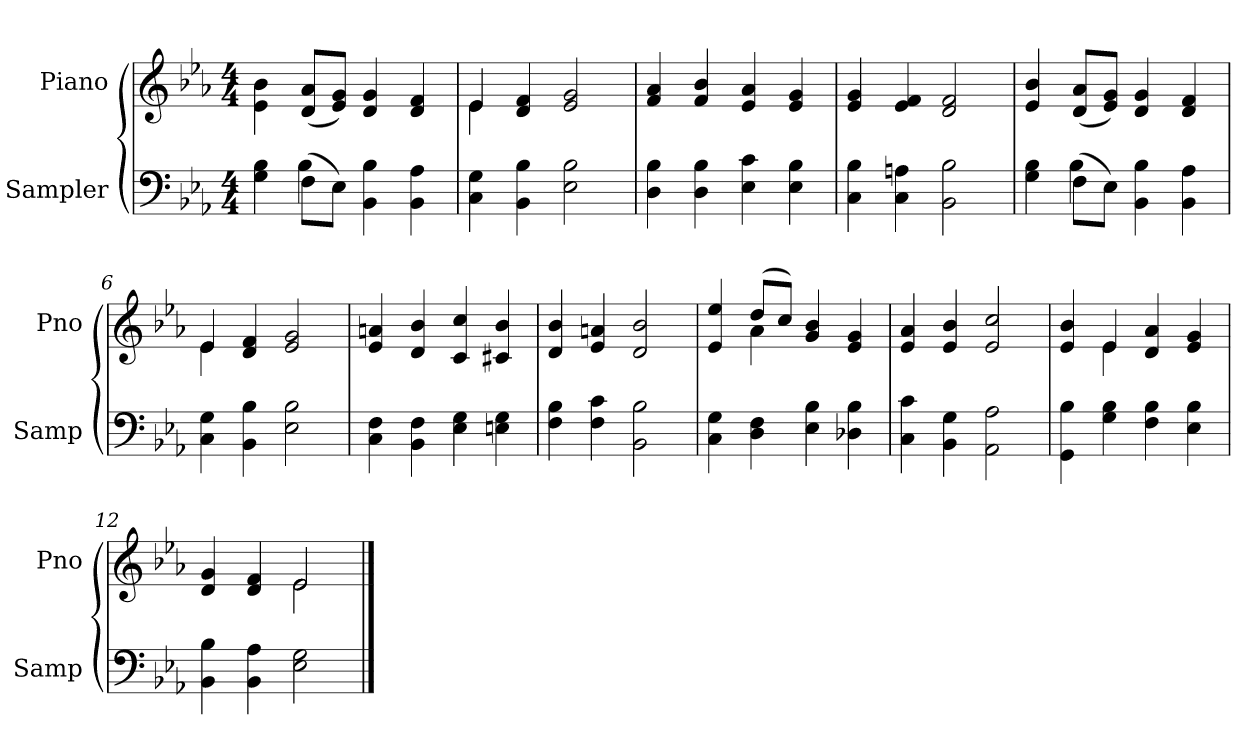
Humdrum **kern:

**kern	**kern
*part2	*part1
*staff2	*staff1
*I"Sampler	*I"Piano
*I'Samp	*I'Pno
*clefF4	*clefG2
*k[b-e-a-]	*k[b-e-a-]
*E-:	*E-:
*M4/4	*M4/4
=1	=1
*^	*
4G 4B-	4ryy	4e-\ 4b-\
(8F\L	4B-	(8d/ 8a-/L
8E-\J)	.	8e-/ 8g/J)
4BB- 4B-	2ryy	4d 4g
4BB- 4A-	.	4d 4f
*v	*v	*
=2	=2
*	*^
4C 4G	4e-/	4e-
4BB- 4B-	4d 4f	2.ryy
2E- 2B-	2e- 2g	.
*	*v	*v
=3	=3
4D 4B-	4f 4a-
4D 4B-	4f 4b-
4E- 4c	4e- 4a-
4E- 4B-	4e- 4g
=4	=4
4C 4B-	4e- 4g
4C 4An	4e- 4f
2BB- 2B-	2d 2f
=5	=5
*^	*
4G 4B-	4ryy	4e- 4b-
(8F\L	4B-	(8d/ 8a-/L
8E-\J)	.	8e-/ 8g/J)
4BB- 4B-	2ryy	4d 4g
4BB- 4A-	.	4d 4f
*v	*v	*
=6	=6
*	*^
4C 4G	4e-/	4e-
4BB- 4B-	4d 4f	2.ryy
2E- 2B-	2e- 2g	.
*	*v	*v
=7	=7
4C 4F	4e- 4an
4BB- 4F	4d 4b-
4E- 4G	4c 4cc
4En 4G	4c#X 4b-
=8	=8
4F 4B-	4d 4b-
4F 4c	4e- 4an
2BB- 2B-	2d 2b-
=9	=9
*	*^
4C 4G	4e- 4ee-	4ryy
4D 4F	(8dd/L	4a-
.	8cc/J)	.
4E- 4B-	4g 4b-	2ryy
4D-X 4B-	4e- 4g	.
*	*v	*v
=10	=10
4C 4c	4e- 4a-
4BB- 4G	4e- 4b-
2AA- 2A-	2e- 2cc
=11	=11
*	*^
4GG 4B-	4e- 4b-	4ryy
4G 4B-	4e-/	4e-
4F 4B-	4d 4a-	2ryy
4E- 4B-	4e- 4g	.
=12	=12	=12
4BB- 4B-	4d 4g	2ryy
4BB- 4A-	4d 4f	.
2E- 2G	2e-/	2e-
*	*v	*v
==	==
*-	*-
